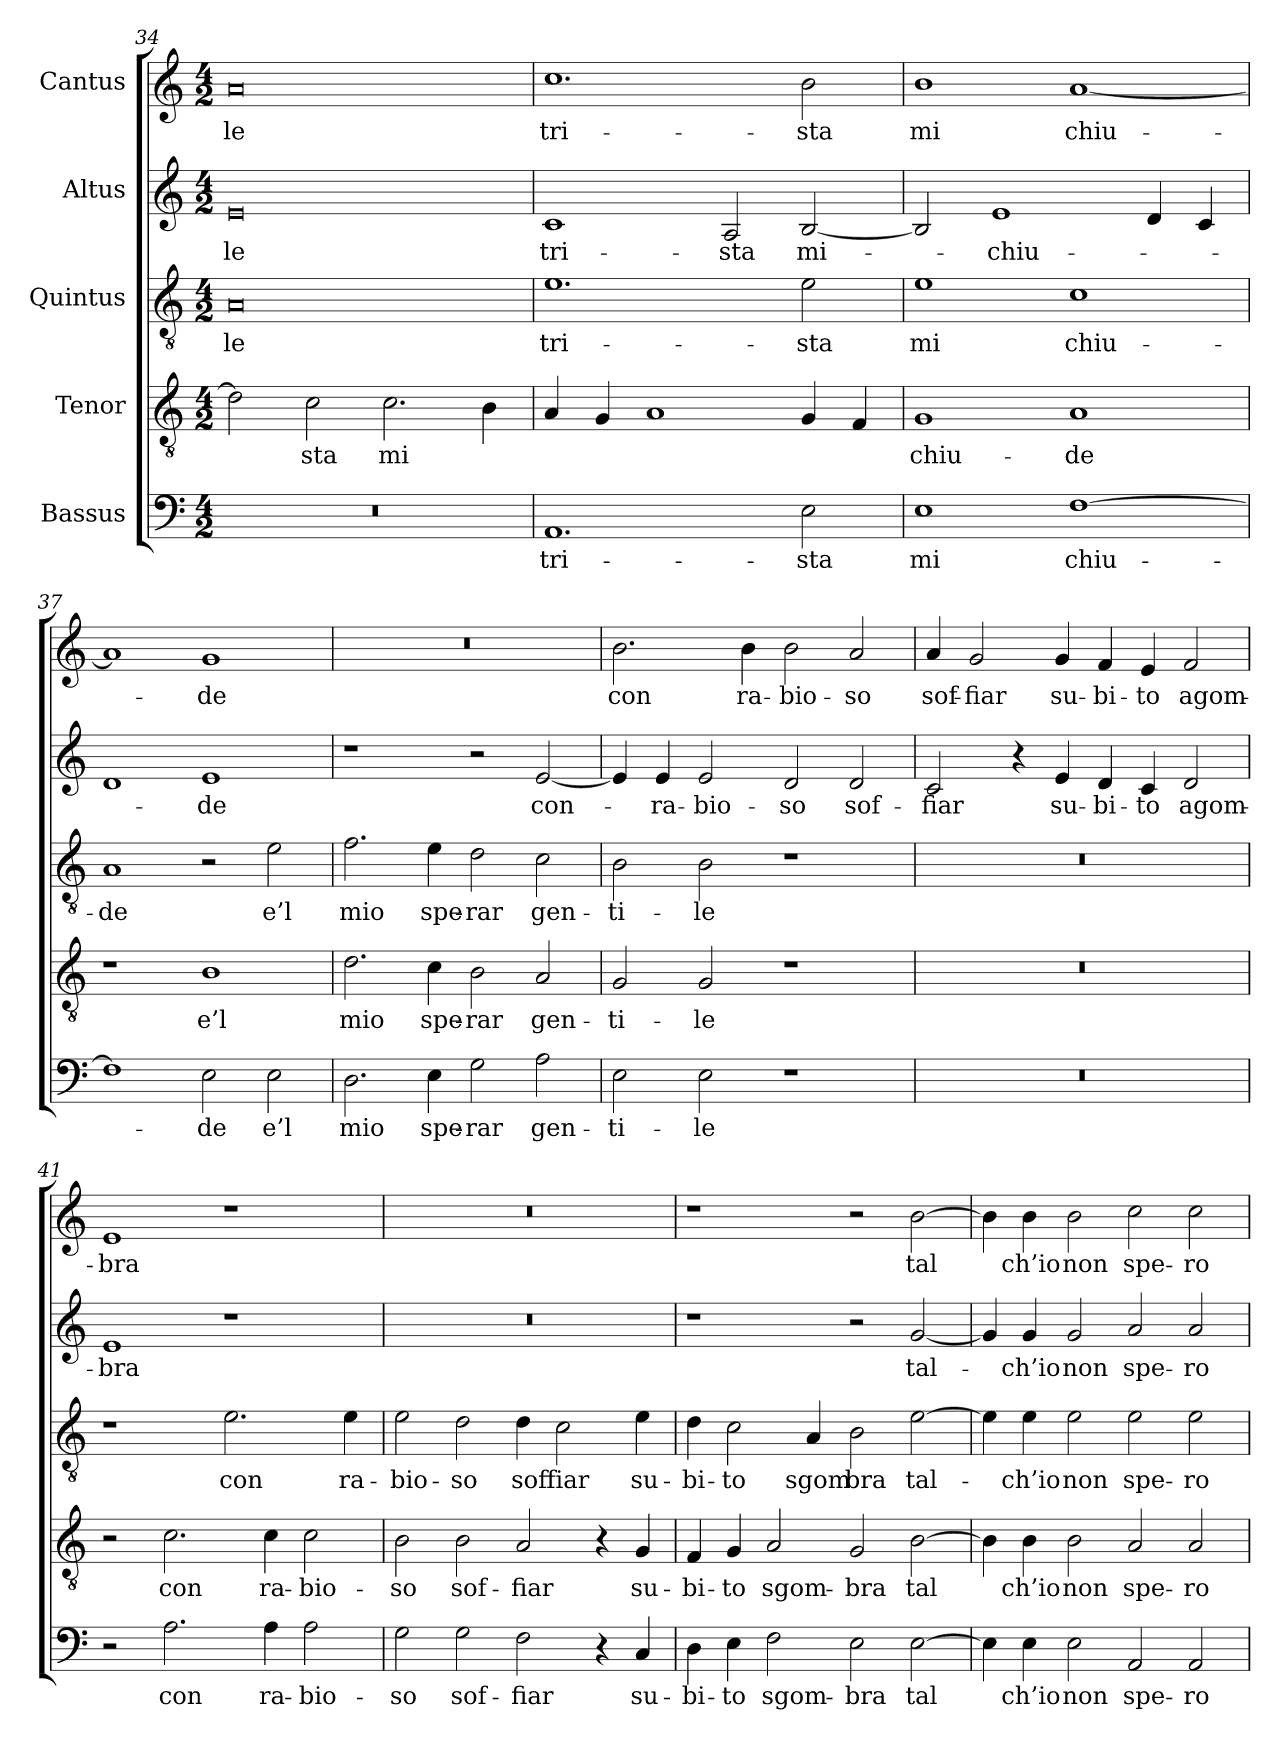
**kern	**text	**kern	**text	**kern	**text	**kern	**text	**kern	**text
*part5	*part5	*part4	*part4	*part3	*part3	*part2	*part2	*part1	*part1
*staff5	*staff5	*staff4	*staff4	*staff3	*staff3	*staff2	*staff2	*staff1	*staff1
*I"Bassus	*	*I"Tenor	*	*I"Quintus	*	*I"Altus	*	*I"Cantus	*
*clefF4	*	*clefGv2	*	*clefGv2	*	*clefG2	*	*clefG2	*
*k[]	*	*k[]	*	*k[]	*	*k[]	*	*k[]	*
*M4/2	*	*M4/2	*	*M4/2	*	*M4/2	*	*M4/2	*
=34	=34	=34	=34	=34	=34	=34	=34	=34	=34
0r	.	2d\]	.	0A/	-le	0e/	-le	0a/	-le
.	.	2c\	-sta	.	.	.	.	.	.
.	.	2.c\	mi	.	.	.	.	.	.
.	.	4B\	.	.	.	.	.	.	.
=35	=35	=35	=35	=35	=35	=35	=35	=35	=35
1.AA/	tri-	4A/	.	1.e\	tri-	1c/	tri-	1.cc\	tri-
.	.	4G/	.	.	.	.	.	.	.
.	.	1A/	.	.	.	.	.	.	.
.	.	.	.	.	.	2A/	-sta	.	.
2E\	-sta	4G/	.	2e\	-sta	[2B/	mi-	2b\	-sta
.	.	4F/	.	.	.	.	.	.	.
=36	=36	=36	=36	=36	=36	=36	=36	=36	=36
1E\	mi	1G/	chiu-	1e\	mi	2B/]	.	1b\	mi
.	.	.	.	.	.	1e/	-chiu-	.	.
[1F\	chiu-	1A/	-de	1c\	chiu-	.	.	[1a/	chiu-
.	.	.	.	.	.	4d/	.	.	.
.	.	.	.	.	.	4c/	.	.	.
=37	=37	=37	=37	=37	=37	=37	=37	=37	=37
1F\]	.	1r	.	1A/	-de	1d/	.	1a/]	.
2E\	-de	1B\	e’l	2r	.	1e/	-de	1g/	-de
2E\	e’l	.	.	2e\	e’l	.	.	.	.
=38	=38	=38	=38	=38	=38	=38	=38	=38	=38
2.D\	mio	2.d\	mio	2.f\	mio	1r	.	0r	.
4E\	spe-	4c\	spe-	4e\	spe-	.	.	.	.
2G\	-rar	2B\	-rar	2d\	-rar	2r	.	.	.
2A\	gen-	2A/	gen-	2c\	gen-	[2e/	con-	.	.
=39	=39	=39	=39	=39	=39	=39	=39	=39	=39
2E\	-ti-	2G/	-ti-	2B\	-ti-	4e/]	.	2.b\	con
.	.	.	.	.	.	4e/	-ra-	.	.
2E\	-le	2G/	-le	2B\	-le	2e/	-bio-	.	.
.	.	.	.	.	.	.	.	4b\	ra-
1r	.	1r	.	1r	.	2d/	-so	2b\	-bio-
.	.	.	.	.	.	2d/	sof-	2a/	-so
=40	=40	=40	=40	=40	=40	=40	=40	=40	=40
0r	.	0r	.	0r	.	2c/	-fiar	4a/	sof-
.	.	.	.	.	.	.	.	2g/	-fiar
.	.	.	.	.	.	4r	.	.	.
.	.	.	.	.	.	4e/	su-	4g/	su-
.	.	.	.	.	.	4d/	-bi-	4f/	-bi-
.	.	.	.	.	.	4c/	-to	4e/	-to
.	.	.	.	.	.	2d/	agom-	2f/	agom-
=41	=41	=41	=41	=41	=41	=41	=41	=41	=41
2r	.	2r	.	1r	.	1e/	-bra	1e/	-bra
2.A\	con	2.c\	con	.	.	.	.	.	.
.	.	.	.	2.e\	con	1r	.	1r	.
4A\	ra-	4c\	ra-	.	.	.	.	.	.
2A\	-bio-	2c\	-bio-	.	.	.	.	.	.
.	.	.	.	4e\	ra-	.	.	.	.
=42	=42	=42	=42	=42	=42	=42	=42	=42	=42
2G\	-so	2B\	-so	2e\	-bio-	0r	.	0r	.
2G\	sof-	2B\	sof-	2d\	-so	.	.	.	.
2F\	-fiar	2A/	-fiar	4d\	soffiar	.	.	.	.
.	.	.	.	2c\	.	.	.	.	.
4r	.	4r	.	.	.	.	.	.	.
4C/	su-	4G/	su-	4e\	su-	.	.	.	.
=43	=43	=43	=43	=43	=43	=43	=43	=43	=43
4D\	-bi-	4F/	-bi-	4d\	-bi-	1r	.	1r	.
4E\	-to	4G/	-to	2c\	-to	.	.	.	.
2F\	sgom-	2A/	sgom-	.	.	.	.	.	.
.	.	.	.	4A/	sgom	.	.	.	.
2E\	-bra	2G/	-bra	2B\	bra	2r	.	2r	.
[2E\	tal	[2B\	tal	[2e\	tal-	[2g/	tal-	[2b\	tal
=44	=44	=44	=44	=44	=44	=44	=44	=44	=44
4E\]	.	4B\]	.	4e\]	.	4g/]	.	4b\]	.
4E\	ch’io	4B\	ch’io	4e\	-ch’io	4g/	-ch’io	4b\	ch’io
2E\	non	2B\	non	2e\	non	2g/	non	2b\	non
2AA/	spe-	2A/	spe-	2e\	spe-	2a/	spe-	2cc\	spe-
2AA/	-ro	2A/	-ro	2e\	-ro	2a/	-ro	2cc\	-ro
=	=	=	=	=	=	=	=	=	=
*-	*-	*-	*-	*-	*-	*-	*-	*-	*-
